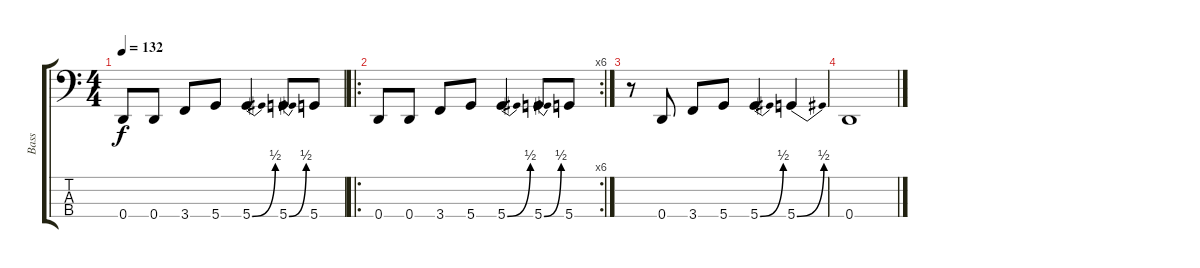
\track ("Bass" "Bass") {instrument electricbassfinger}
\staff {score tabs}
\tuning (G2 D2 A1 D1) {hide}
\ts (4 4)
\tempo 132
\clef f4
\ks c
0.4.8{dy f} 0.4.8 3.4.8 5.4.8 5.4{be (bend 0 0 60 2)}.4 5.4{be (bend 0 0 60 2)}.8 5.4.8 |
\ro
\rc 6
0.4.8 0.4.8 3.4.8 5.4.8 5.4{be (bend 0 0 60 2)}.4 5.4{be (bend 0 0 60 2)}.8 5.4.8 |
r.8 0.4.8 3.4.8 5.4.8 5.4{be (bend 0 0 60 2)}.4 5.4{be (bend 0 0 60 2)}.4 |
0.4.1
